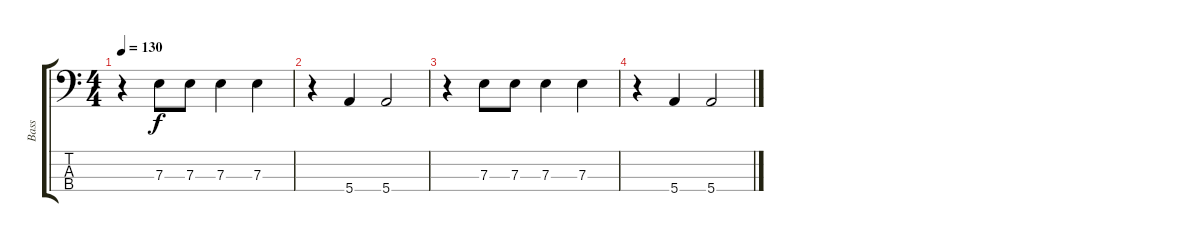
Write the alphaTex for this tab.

\track ("Bass" "Bass") {instrument fretlessbass}
\staff {score tabs}
\tuning (G2 D2 A1 E1) {hide}
\ts (4 4)
\tempo 130
\clef f4
\ks c
r.4{dy f} 7.3.8 7.3.8 7.3.4 7.3.4 |
r.4 5.4.4 5.4.2 |
r.4 7.3.8 7.3.8 7.3.4 7.3.4 |
r.4 5.4.4 5.4.2
